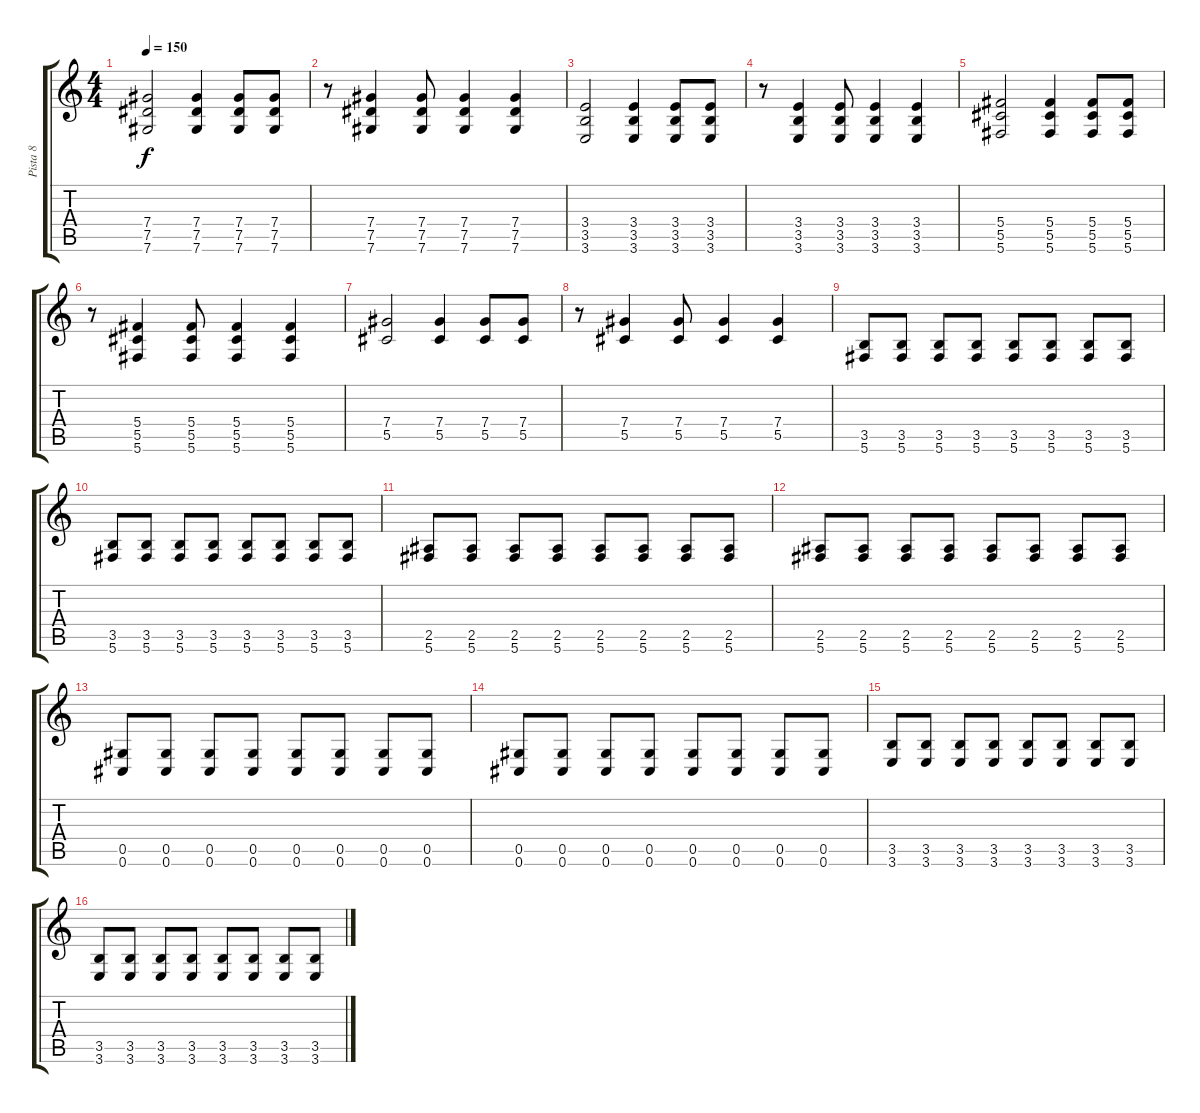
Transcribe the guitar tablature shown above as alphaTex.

\track ("Pista 8" "Pista 8") {instrument distortionguitar}
\staff {score tabs}
\tuning (Eb4 Bb3 Gb3 Db3 Ab2 Db2) {hide}
\ts (4 4)
\tempo 150
\clef g2
\ks c
(7.4 7.5 7.6).2{dy f} (7.4 7.5 7.6).4 (7.4 7.5 7.6).8 (7.4 7.5 7.6).8 |
r.8 (7.4 7.5 7.6).4 (7.4 7.5 7.6).8 (7.4 7.5 7.6).4 (7.4 7.5 7.6).4 |
(3.4 3.5 3.6).2 (3.4 3.5 3.6).4 (3.4 3.5 3.6).8 (3.4 3.5 3.6).8 |
r.8 (3.4 3.5 3.6).4 (3.4 3.5 3.6).8 (3.4 3.5 3.6).4 (3.4 3.5 3.6).4 |
(5.4 5.5 5.6).2 (5.4 5.5 5.6).4 (5.4 5.5 5.6).8 (5.4 5.5 5.6).8 |
r.8 (5.4 5.5 5.6).4 (5.4 5.5 5.6).8 (5.4 5.5 5.6).4 (5.4 5.5 5.6).4 |
(7.4 5.5).2 (7.4 5.5).4 (7.4 5.5).8 (7.4 5.5).8 |
r.8 (7.4 5.5).4 (7.4 5.5).8 (7.4 5.5).4 (7.4 5.5).4 |
(3.5 5.6).8 (3.5 5.6).8 (3.5 5.6).8 (3.5 5.6).8 (3.5 5.6).8 (3.5 5.6).8 (3.5 5.6).8 (3.5 5.6).8 |
(3.5 5.6).8 (3.5 5.6).8 (3.5 5.6).8 (3.5 5.6).8 (3.5 5.6).8 (3.5 5.6).8 (3.5 5.6).8 (3.5 5.6).8 |
(2.5 5.6).8 (2.5 5.6).8 (2.5 5.6).8 (2.5 5.6).8 (2.5 5.6).8 (2.5 5.6).8 (2.5 5.6).8 (2.5 5.6).8 |
(2.5 5.6).8 (2.5 5.6).8 (2.5 5.6).8 (2.5 5.6).8 (2.5 5.6).8 (2.5 5.6).8 (2.5 5.6).8 (2.5 5.6).8 |
(0.5 0.6).8 (0.5 0.6).8 (0.5 0.6).8 (0.5 0.6).8 (0.5 0.6).8 (0.5 0.6).8 (0.5 0.6).8 (0.5 0.6).8 |
(0.5 0.6).8 (0.5 0.6).8 (0.5 0.6).8 (0.5 0.6).8 (0.5 0.6).8 (0.5 0.6).8 (0.5 0.6).8 (0.5 0.6).8 |
(3.5 3.6).8 (3.5 3.6).8 (3.5 3.6).8 (3.5 3.6).8 (3.5 3.6).8 (3.5 3.6).8 (3.5 3.6).8 (3.5 3.6).8 |
(3.5 3.6).8 (3.5 3.6).8 (3.5 3.6).8 (3.5 3.6).8 (3.5 3.6).8 (3.5 3.6).8 (3.5 3.6).8 (3.5 3.6).8
